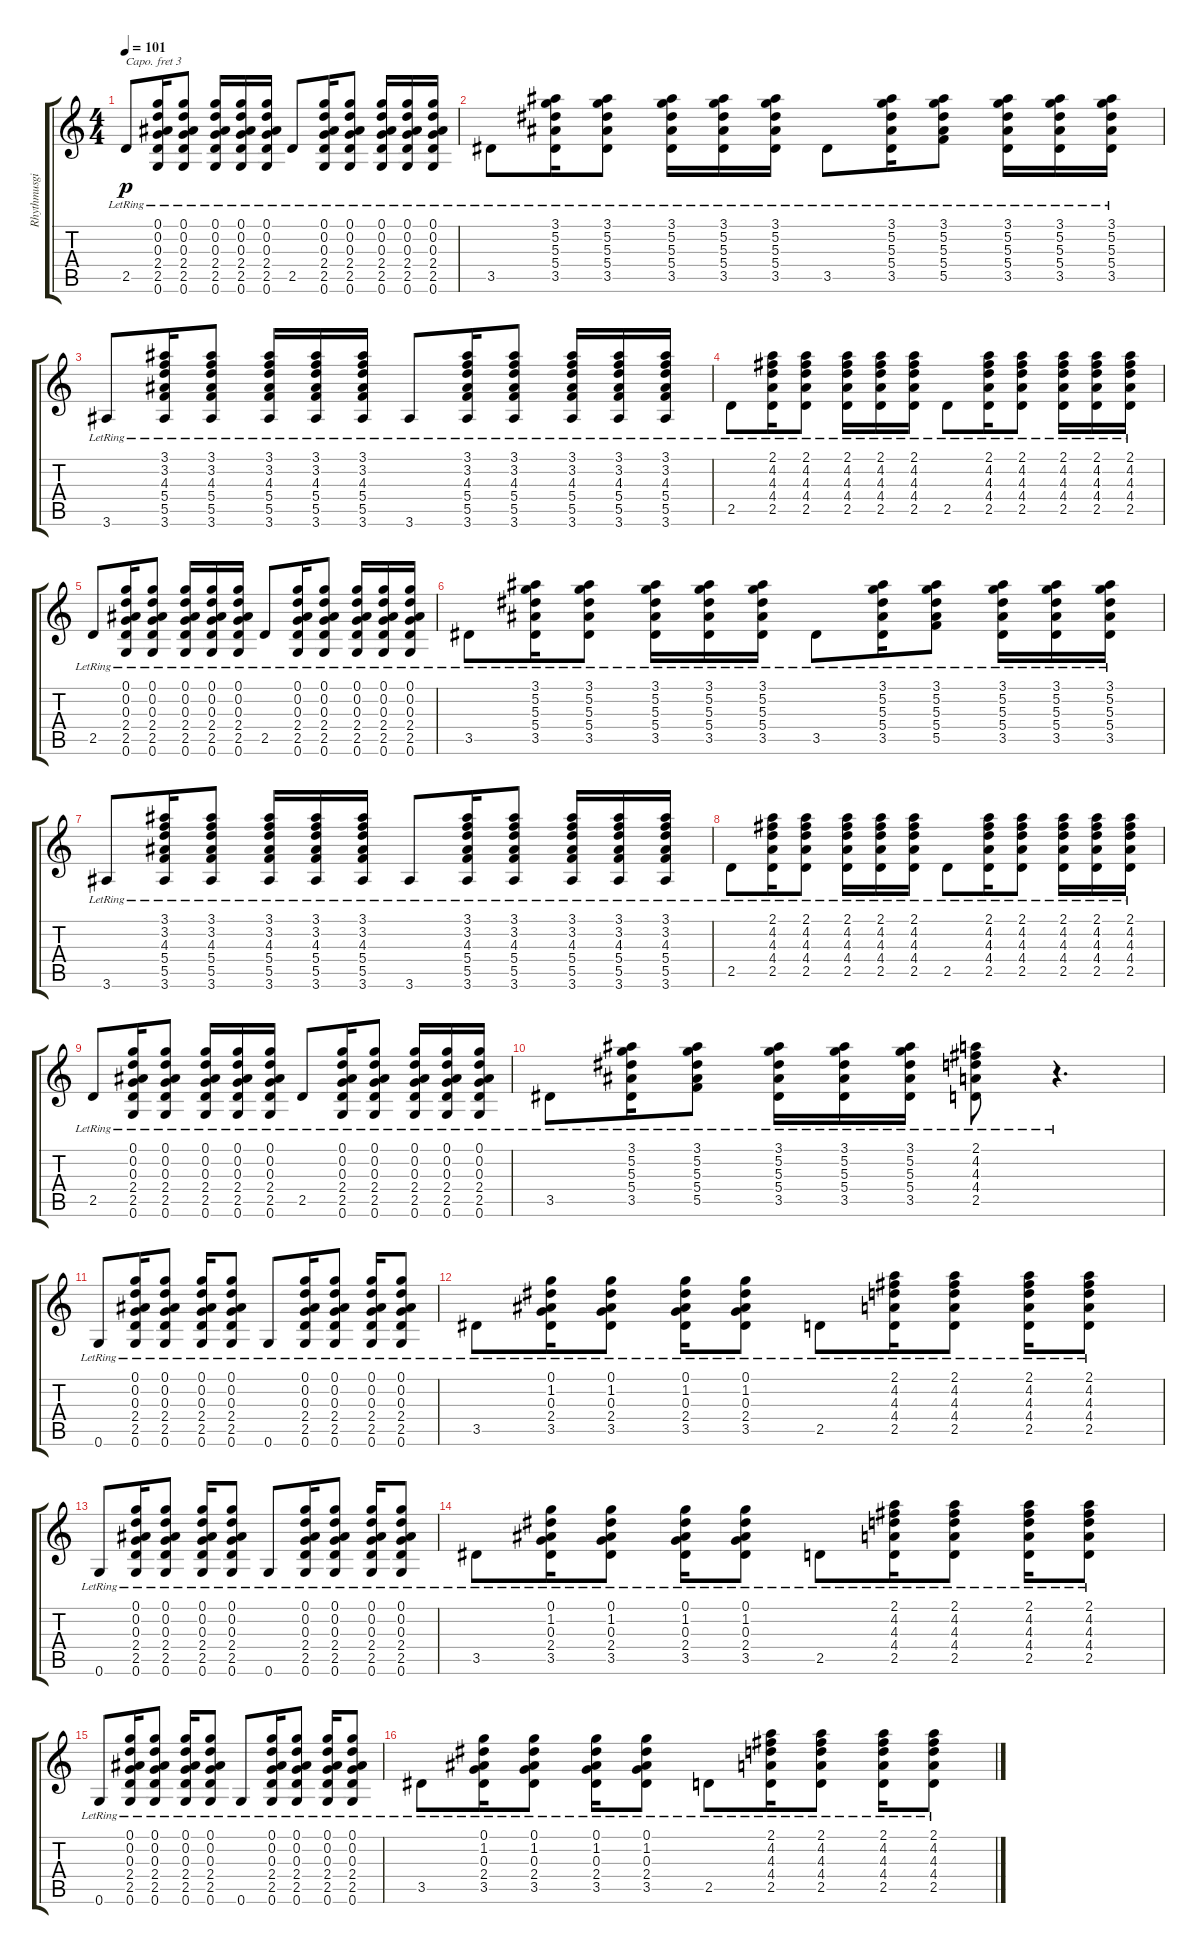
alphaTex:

\track ("Rhythmusgitarre" "Rhythmusgi") {instrument acousticguitarsteel}
\staff {score tabs}
\capo 3
\tuning (E4 B3 G3 D3 A2 E2) {hide}
\ts (4 4)
\tempo 101
\clef g2
\ks c
2.5{lr}.8{dy p} (0.1{lr} 0.2{lr} 0.3{lr} 2.4{lr} 2.5{lr} 0.6{lr}).16 (0.1{lr} 0.2{lr} 0.3{lr} 2.4{lr} 2.5{lr} 0.6{lr}).8 (0.1{lr} 0.2{lr} 0.3{lr} 2.4{lr} 2.5{lr} 0.6{lr}).16 (0.1{lr} 0.2{lr} 0.3{lr} 2.4{lr} 2.5{lr} 0.6{lr}).16 (0.1{lr} 0.2{lr} 0.3{lr} 2.4{lr} 2.5{lr} 0.6{lr}).16 2.5{lr}.8 (0.1{lr} 0.2{lr} 0.3{lr} 2.4{lr} 2.5{lr} 0.6{lr}).16 (0.1{lr} 0.2{lr} 0.3{lr} 2.4{lr} 2.5{lr} 0.6{lr}).8 (0.1{lr} 0.2{lr} 0.3{lr} 2.4{lr} 2.5{lr} 0.6{lr}).16 (0.1{lr} 0.2{lr} 0.3{lr} 2.4{lr} 2.5{lr} 0.6{lr}).16 (0.1{lr} 0.2{lr} 0.3{lr} 2.4{lr} 2.5{lr} 0.6{lr}).16 |
3.5{lr}.8 (3.1{lr} 5.2{lr} 5.3{lr} 5.4{lr} 3.5{lr}).16 (3.1{lr} 5.2{lr} 5.3{lr} 5.4{lr} 3.5{lr}).8 (3.1{lr} 5.2{lr} 5.3{lr} 5.4{lr} 3.5{lr}).16 (3.1{lr} 5.2{lr} 5.3{lr} 5.4{lr} 3.5{lr}).16 (3.1{lr} 5.2{lr} 5.3{lr} 5.4{lr} 3.5{lr}).16 3.5{lr}.8 (3.1{lr} 5.2{lr} 5.3{lr} 5.4{lr} 3.5{lr}).16 (3.1{lr} 5.2{lr} 5.3{lr} 5.4{lr} 5.5{lr}).8 (3.1{lr} 5.2{lr} 5.3{lr} 5.4{lr} 3.5{lr}).16 (3.1{lr} 5.2{lr} 5.3{lr} 5.4{lr} 3.5{lr}).16 (3.1{lr} 5.2{lr} 5.3{lr} 5.4{lr} 3.5{lr}).16 |
3.6{lr}.8 (3.1{lr} 3.2{lr} 4.3{lr} 5.4{lr} 5.5{lr} 3.6{lr}).16 (3.1{lr} 3.2{lr} 4.3{lr} 5.4{lr} 5.5{lr} 3.6{lr}).8 (3.1{lr} 3.2{lr} 4.3{lr} 5.4{lr} 5.5{lr} 3.6{lr}).16 (3.1{lr} 3.2{lr} 4.3{lr} 5.4{lr} 5.5{lr} 3.6{lr}).16 (3.1{lr} 3.2{lr} 4.3{lr} 5.4{lr} 5.5{lr} 3.6{lr}).16 3.6{lr}.8 (3.1{lr} 3.2{lr} 4.3{lr} 5.4{lr} 5.5{lr} 3.6{lr}).16 (3.1{lr} 3.2{lr} 4.3{lr} 5.4{lr} 5.5{lr} 3.6{lr}).8 (3.1{lr} 3.2{lr} 4.3{lr} 5.4{lr} 5.5{lr} 3.6{lr}).16 (3.1{lr} 3.2{lr} 4.3{lr} 5.4{lr} 5.5{lr} 3.6{lr}).16 (3.1{lr} 3.2{lr} 4.3{lr} 5.4{lr} 5.5{lr} 3.6{lr}).16 |
2.5{lr}.8 (2.1{lr} 4.2{lr} 4.3{lr} 4.4{lr} 2.5{lr}).16 (2.1{lr} 4.2{lr} 4.3{lr} 4.4{lr} 2.5{lr}).8 (2.1{lr} 4.2{lr} 4.3{lr} 4.4{lr} 2.5{lr}).16 (2.1{lr} 4.2{lr} 4.3{lr} 4.4{lr} 2.5{lr}).16 (2.1{lr} 4.2{lr} 4.3{lr} 4.4{lr} 2.5{lr}).16 2.5{lr}.8 (2.1{lr} 4.2{lr} 4.3{lr} 4.4{lr} 2.5{lr}).16 (2.1{lr} 4.2{lr} 4.3{lr} 4.4{lr} 2.5{lr}).8 (2.1{lr} 4.2{lr} 4.3{lr} 4.4{lr} 2.5{lr}).16 (2.1{lr} 4.2{lr} 4.3{lr} 4.4{lr} 2.5{lr}).16 (2.1{lr} 4.2{lr} 4.3{lr} 4.4{lr} 2.5{lr}).16 |
2.5{lr}.8 (0.1{lr} 0.2{lr} 0.3{lr} 2.4{lr} 2.5{lr} 0.6{lr}).16 (0.1{lr} 0.2{lr} 0.3{lr} 2.4{lr} 2.5{lr} 0.6{lr}).8 (0.1{lr} 0.2{lr} 0.3{lr} 2.4{lr} 2.5{lr} 0.6{lr}).16 (0.1{lr} 0.2{lr} 0.3{lr} 2.4{lr} 2.5{lr} 0.6{lr}).16 (0.1{lr} 0.2{lr} 0.3{lr} 2.4{lr} 2.5{lr} 0.6{lr}).16 2.5{lr}.8 (0.1{lr} 0.2{lr} 0.3{lr} 2.4{lr} 2.5{lr} 0.6{lr}).16 (0.1{lr} 0.2{lr} 0.3{lr} 2.4{lr} 2.5{lr} 0.6{lr}).8 (0.1{lr} 0.2{lr} 0.3{lr} 2.4{lr} 2.5{lr} 0.6{lr}).16 (0.1{lr} 0.2{lr} 0.3{lr} 2.4{lr} 2.5{lr} 0.6{lr}).16 (0.1{lr} 0.2{lr} 0.3{lr} 2.4{lr} 2.5{lr} 0.6{lr}).16 |
3.5{lr}.8 (3.1{lr} 5.2{lr} 5.3{lr} 5.4{lr} 3.5{lr}).16 (3.1{lr} 5.2{lr} 5.3{lr} 5.4{lr} 3.5{lr}).8 (3.1{lr} 5.2{lr} 5.3{lr} 5.4{lr} 3.5{lr}).16 (3.1{lr} 5.2{lr} 5.3{lr} 5.4{lr} 3.5{lr}).16 (3.1{lr} 5.2{lr} 5.3{lr} 5.4{lr} 3.5{lr}).16 3.5{lr}.8 (3.1{lr} 5.2{lr} 5.3{lr} 5.4{lr} 3.5{lr}).16 (3.1{lr} 5.2{lr} 5.3{lr} 5.4{lr} 5.5{lr}).8 (3.1{lr} 5.2{lr} 5.3{lr} 5.4{lr} 3.5{lr}).16 (3.1{lr} 5.2{lr} 5.3{lr} 5.4{lr} 3.5{lr}).16 (3.1{lr} 5.2{lr} 5.3{lr} 5.4{lr} 3.5{lr}).16 |
3.6{lr}.8 (3.1{lr} 3.2{lr} 4.3{lr} 5.4{lr} 5.5{lr} 3.6{lr}).16 (3.1{lr} 3.2{lr} 4.3{lr} 5.4{lr} 5.5{lr} 3.6{lr}).8 (3.1{lr} 3.2{lr} 4.3{lr} 5.4{lr} 5.5{lr} 3.6{lr}).16 (3.1{lr} 3.2{lr} 4.3{lr} 5.4{lr} 5.5{lr} 3.6{lr}).16 (3.1{lr} 3.2{lr} 4.3{lr} 5.4{lr} 5.5{lr} 3.6{lr}).16 3.6{lr}.8 (3.1{lr} 3.2{lr} 4.3{lr} 5.4{lr} 5.5{lr} 3.6{lr}).16 (3.1{lr} 3.2{lr} 4.3{lr} 5.4{lr} 5.5{lr} 3.6{lr}).8 (3.1{lr} 3.2{lr} 4.3{lr} 5.4{lr} 5.5{lr} 3.6{lr}).16 (3.1{lr} 3.2{lr} 4.3{lr} 5.4{lr} 5.5{lr} 3.6{lr}).16 (3.1{lr} 3.2{lr} 4.3{lr} 5.4{lr} 5.5{lr} 3.6{lr}).16 |
2.5{lr}.8 (2.1{lr} 4.2{lr} 4.3{lr} 4.4{lr} 2.5{lr}).16 (2.1{lr} 4.2{lr} 4.3{lr} 4.4{lr} 2.5{lr}).8 (2.1{lr} 4.2{lr} 4.3{lr} 4.4{lr} 2.5{lr}).16 (2.1{lr} 4.2{lr} 4.3{lr} 4.4{lr} 2.5{lr}).16 (2.1{lr} 4.2{lr} 4.3{lr} 4.4{lr} 2.5{lr}).16 2.5{lr}.8 (2.1{lr} 4.2{lr} 4.3{lr} 4.4{lr} 2.5{lr}).16 (2.1{lr} 4.2{lr} 4.3{lr} 4.4{lr} 2.5{lr}).8 (2.1{lr} 4.2{lr} 4.3{lr} 4.4{lr} 2.5{lr}).16 (2.1{lr} 4.2{lr} 4.3{lr} 4.4{lr} 2.5{lr}).16 (2.1{lr} 4.2{lr} 4.3{lr} 4.4{lr} 2.5{lr}).16 |
2.5{lr}.8 (0.1{lr} 0.2{lr} 0.3{lr} 2.4{lr} 2.5{lr} 0.6{lr}).16 (0.1{lr} 0.2{lr} 0.3{lr} 2.4{lr} 2.5{lr} 0.6{lr}).8 (0.1{lr} 0.2{lr} 0.3{lr} 2.4{lr} 2.5{lr} 0.6{lr}).16 (0.1{lr} 0.2{lr} 0.3{lr} 2.4{lr} 2.5{lr} 0.6{lr}).16 (0.1{lr} 0.2{lr} 0.3{lr} 2.4{lr} 2.5{lr} 0.6{lr}).16 2.5{lr}.8 (0.1{lr} 0.2{lr} 0.3{lr} 2.4{lr} 2.5{lr} 0.6{lr}).16 (0.1{lr} 0.2{lr} 0.3{lr} 2.4{lr} 2.5{lr} 0.6{lr}).8 (0.1{lr} 0.2{lr} 0.3{lr} 2.4{lr} 2.5{lr} 0.6{lr}).16 (0.1{lr} 0.2{lr} 0.3{lr} 2.4{lr} 2.5{lr} 0.6{lr}).16 (0.1{lr} 0.2{lr} 0.3{lr} 2.4{lr} 2.5{lr} 0.6{lr}).16 |
3.5{lr}.8 (3.1{lr} 5.2{lr} 5.3{lr} 5.4{lr} 3.5{lr}).16 (3.1{lr} 5.2{lr} 5.3{lr} 5.4{lr} 5.5{lr}).8 (3.1{lr} 5.2{lr} 5.3{lr} 5.4{lr} 3.5{lr}).16 (3.1{lr} 5.2{lr} 5.3{lr} 5.4{lr} 3.5{lr}).16 (3.1{lr} 5.2{lr} 5.3{lr} 5.4{lr} 3.5{lr}).16 (2.1{lr} 4.2{lr} 4.3{lr} 4.4{lr} 2.5{lr}).8 r.4{d} |
0.6{lr}.8 (0.1{lr} 0.2{lr} 0.3{lr} 2.4{lr} 2.5{lr} 0.6{lr}).16 (0.1{lr} 0.2{lr} 0.3{lr} 2.4{lr} 2.5{lr} 0.6{lr}).8 (0.1{lr} 0.2{lr} 0.3{lr} 2.4{lr} 2.5{lr} 0.6{lr}).16 (0.1{lr} 0.2{lr} 0.3{lr} 2.4{lr} 2.5{lr} 0.6{lr}).8 0.6{lr}.8 (0.1{lr} 0.2{lr} 0.3{lr} 2.4{lr} 2.5{lr} 0.6{lr}).16 (0.1{lr} 0.2{lr} 0.3{lr} 2.4{lr} 2.5{lr} 0.6{lr}).8 (0.1{lr} 0.2{lr} 0.3{lr} 2.4{lr} 2.5{lr} 0.6{lr}).16 (0.1{lr} 0.2{lr} 0.3{lr} 2.4{lr} 2.5{lr} 0.6{lr}).8 |
3.5{lr}.8 (0.1{lr} 1.2{lr} 0.3{lr} 2.4{lr} 3.5{lr}).16 (0.1{lr} 1.2{lr} 0.3{lr} 2.4{lr} 3.5{lr}).8 (0.1{lr} 1.2{lr} 0.3{lr} 2.4{lr} 3.5{lr}).16 (0.1{lr} 1.2{lr} 0.3{lr} 2.4{lr} 3.5{lr}).8 2.5{lr}.8 (2.1{lr} 4.2{lr} 4.3{lr} 4.4{lr} 2.5{lr}).16 (2.1{lr} 4.2{lr} 4.3{lr} 4.4{lr} 2.5{lr}).8 (2.1{lr} 4.2{lr} 4.3{lr} 4.4{lr} 2.5{lr}).16 (2.1{lr} 4.2{lr} 4.3{lr} 4.4{lr} 2.5{lr}).8 |
0.6{lr}.8 (0.1{lr} 0.2{lr} 0.3{lr} 2.4{lr} 2.5{lr} 0.6{lr}).16 (0.1{lr} 0.2{lr} 0.3{lr} 2.4{lr} 2.5{lr} 0.6{lr}).8 (0.1{lr} 0.2{lr} 0.3{lr} 2.4{lr} 2.5{lr} 0.6{lr}).16 (0.1{lr} 0.2{lr} 0.3{lr} 2.4{lr} 2.5{lr} 0.6{lr}).8 0.6{lr}.8 (0.1{lr} 0.2{lr} 0.3{lr} 2.4{lr} 2.5{lr} 0.6{lr}).16 (0.1{lr} 0.2{lr} 0.3{lr} 2.4{lr} 2.5{lr} 0.6{lr}).8 (0.1{lr} 0.2{lr} 0.3{lr} 2.4{lr} 2.5{lr} 0.6{lr}).16 (0.1{lr} 0.2{lr} 0.3{lr} 2.4{lr} 2.5{lr} 0.6{lr}).8 |
3.5{lr}.8 (0.1{lr} 1.2{lr} 0.3{lr} 2.4{lr} 3.5{lr}).16 (0.1{lr} 1.2{lr} 0.3{lr} 2.4{lr} 3.5{lr}).8 (0.1{lr} 1.2{lr} 0.3{lr} 2.4{lr} 3.5{lr}).16 (0.1{lr} 1.2{lr} 0.3{lr} 2.4{lr} 3.5{lr}).8 2.5{lr}.8 (2.1{lr} 4.2{lr} 4.3{lr} 4.4{lr} 2.5{lr}).16 (2.1{lr} 4.2{lr} 4.3{lr} 4.4{lr} 2.5{lr}).8 (2.1{lr} 4.2{lr} 4.3{lr} 4.4{lr} 2.5{lr}).16 (2.1{lr} 4.2{lr} 4.3{lr} 4.4{lr} 2.5{lr}).8 |
0.6{lr}.8 (0.1{lr} 0.2{lr} 0.3{lr} 2.4{lr} 2.5{lr} 0.6{lr}).16 (0.1{lr} 0.2{lr} 0.3{lr} 2.4{lr} 2.5{lr} 0.6{lr}).8 (0.1{lr} 0.2{lr} 0.3{lr} 2.4{lr} 2.5{lr} 0.6{lr}).16 (0.1{lr} 0.2{lr} 0.3{lr} 2.4{lr} 2.5{lr} 0.6{lr}).8 0.6{lr}.8 (0.1{lr} 0.2{lr} 0.3{lr} 2.4{lr} 2.5{lr} 0.6{lr}).16 (0.1{lr} 0.2{lr} 0.3{lr} 2.4{lr} 2.5{lr} 0.6{lr}).8 (0.1{lr} 0.2{lr} 0.3{lr} 2.4{lr} 2.5{lr} 0.6{lr}).16 (0.1{lr} 0.2{lr} 0.3{lr} 2.4{lr} 2.5{lr} 0.6{lr}).8 |
3.5{lr}.8 (0.1{lr} 1.2{lr} 0.3{lr} 2.4{lr} 3.5{lr}).16 (0.1{lr} 1.2{lr} 0.3{lr} 2.4{lr} 3.5{lr}).8 (0.1{lr} 1.2{lr} 0.3{lr} 2.4{lr} 3.5{lr}).16 (0.1{lr} 1.2{lr} 0.3{lr} 2.4{lr} 3.5{lr}).8 2.5{lr}.8 (2.1{lr} 4.2{lr} 4.3{lr} 4.4{lr} 2.5{lr}).16 (2.1{lr} 4.2{lr} 4.3{lr} 4.4{lr} 2.5{lr}).8 (2.1{lr} 4.2{lr} 4.3{lr} 4.4{lr} 2.5{lr}).16 (2.1{lr} 4.2{lr} 4.3{lr} 4.4{lr} 2.5{lr}).8
